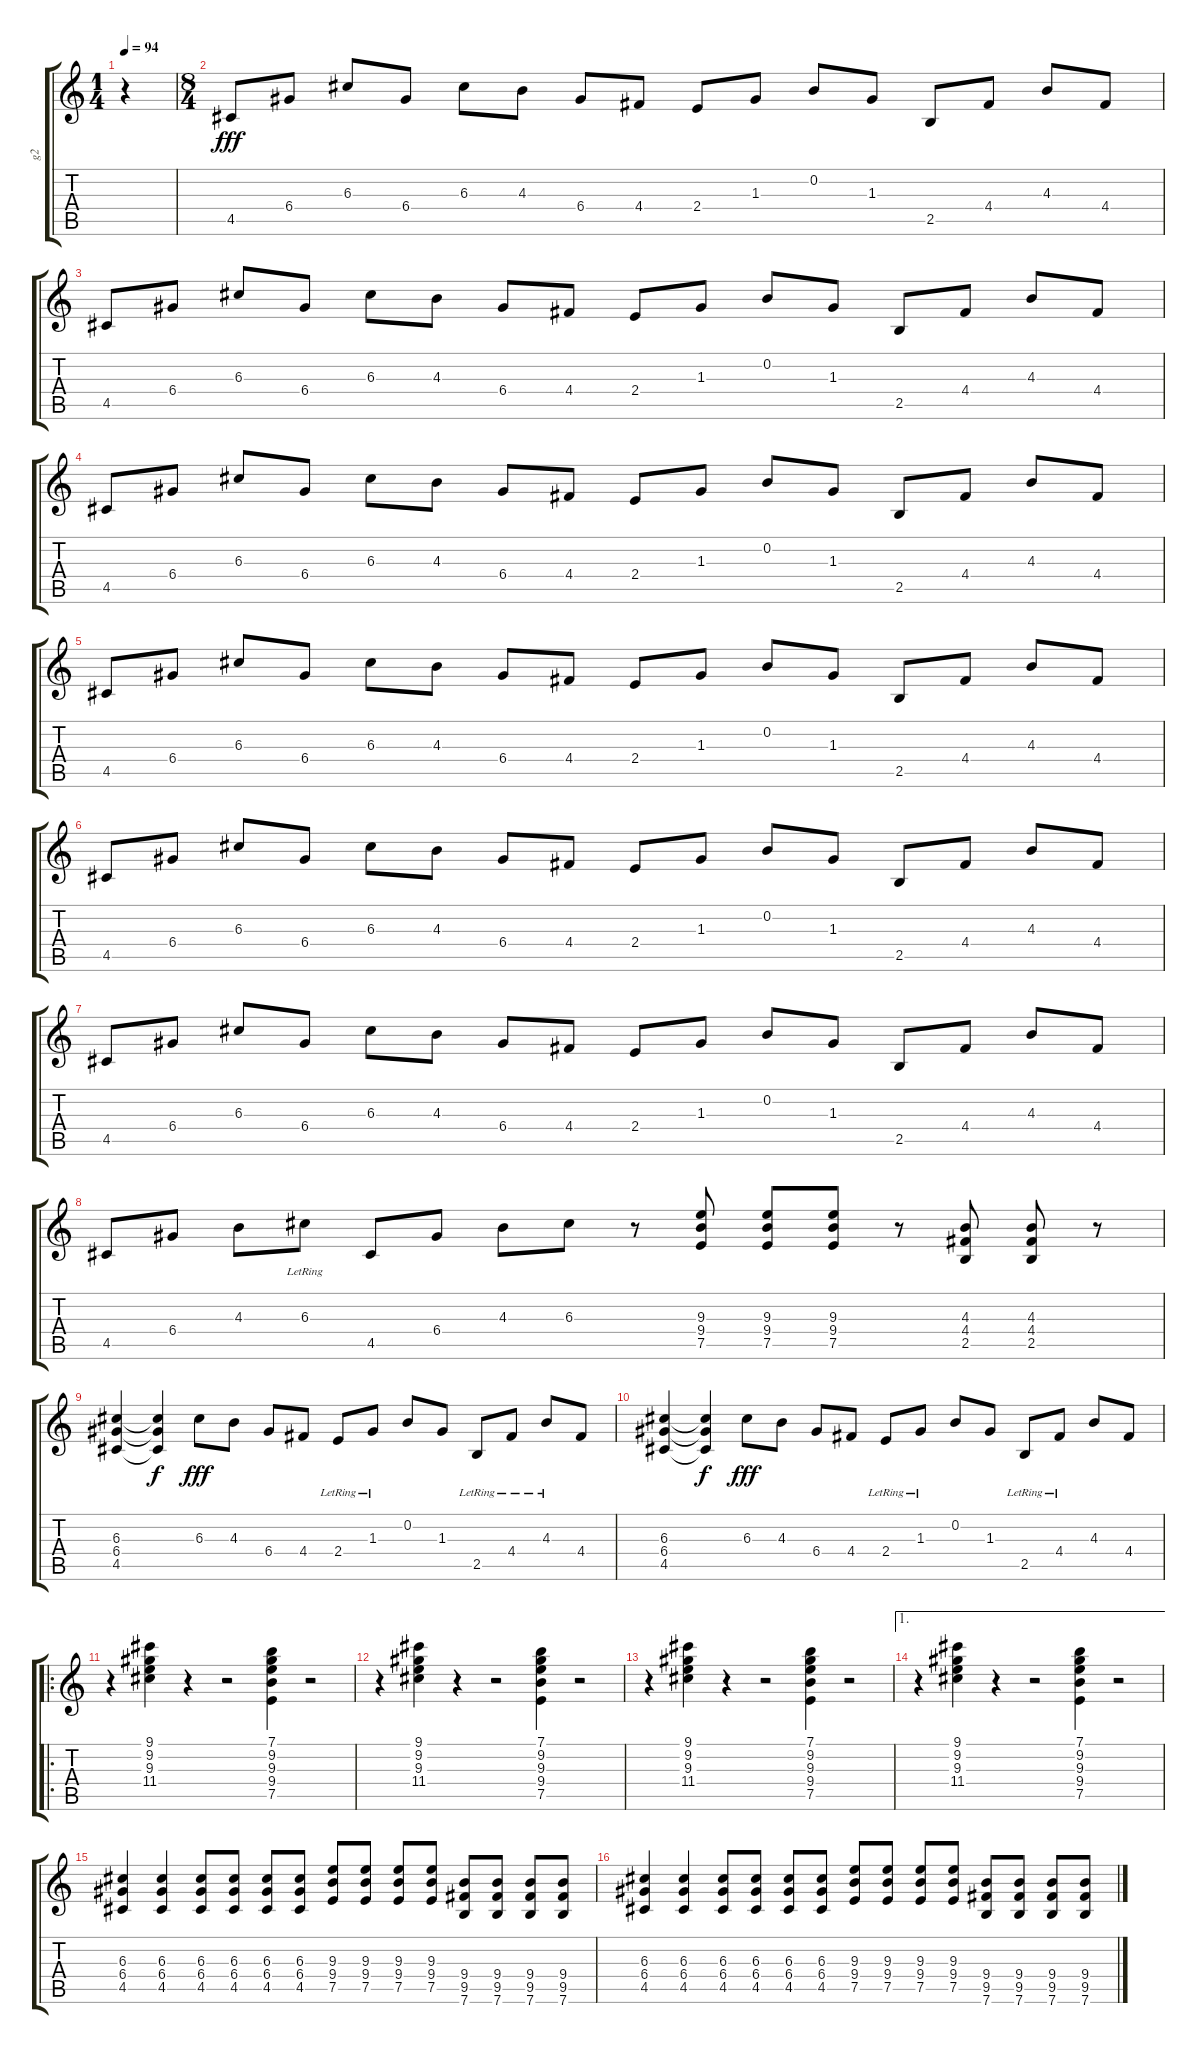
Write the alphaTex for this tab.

\track ("g2" "g2") {instrument electricguitarclean}
\staff {score tabs}
\tuning (E4 B3 G3 D3 A2 E2) {hide}
\ts (1 4)
\tempo 94
\clef g2
\ks c
r.4{dy fff instrument electricguitarclean} |
\ts (8 4)
4.5.8 6.4.8 6.3.8 6.4.8 6.3.8 4.3.8 6.4.8 4.4.8 2.4.8 1.3.8 0.2.8 1.3.8 2.5.8 4.4.8 4.3.8 4.4.8 |
4.5.8 6.4.8 6.3.8 6.4.8 6.3.8 4.3.8 6.4.8 4.4.8 2.4.8 1.3.8 0.2.8 1.3.8 2.5.8 4.4.8 4.3.8 4.4.8 |
4.5.8 6.4.8 6.3.8 6.4.8 6.3.8 4.3.8 6.4.8 4.4.8 2.4.8 1.3.8 0.2.8 1.3.8 2.5.8 4.4.8 4.3.8 4.4.8 |
4.5.8 6.4.8 6.3.8 6.4.8 6.3.8 4.3.8 6.4.8 4.4.8 2.4.8 1.3.8 0.2.8 1.3.8 2.5.8 4.4.8 4.3.8 4.4.8 |
4.5.8 6.4.8 6.3.8 6.4.8 6.3.8 4.3.8 6.4.8 4.4.8 2.4.8 1.3.8 0.2.8 1.3.8 2.5.8 4.4.8 4.3.8 4.4.8 |
4.5.8 6.4.8 6.3.8 6.4.8 6.3.8 4.3.8 6.4.8 4.4.8 2.4.8 1.3.8 0.2.8 1.3.8 2.5.8 4.4.8 4.3.8 4.4.8 |
4.5.8 6.4.8 4.3.8 6.3{lr}.8 4.5.8 6.4.8 4.3.8 6.3.8 r.8 (9.3 9.4 7.5).8{volume 13 instrument overdrivenguitar} (9.3 9.4 7.5).8 (9.3 9.4 7.5).8 r.8 (4.3 4.4 2.5).8 (4.3 4.4 2.5).8 r.8 |
(6.3 6.4 4.5).4 (6.3{t} 6.4{t} 4.5{t}).4{dy f} 6.3.8{dy fff} 4.3.8 6.4.8 4.4.8 2.4{lr}.8 1.3{lr}.8 0.2.8 1.3.8 2.5{lr}.8 4.4{lr}.8 4.3{lr}.8 4.4.8 |
(6.3 6.4 4.5).4 (6.3{t} 6.4{t} 4.5{t}).4{dy f} 6.3.8{dy fff} 4.3.8 6.4.8 4.4.8 2.4{lr}.8 1.3{lr}.8 0.2.8 1.3.8 2.5{lr}.8 4.4{lr}.8 4.3.8 4.4.8 |
\ro
r.4 (9.1 9.2 9.3 11.4).4{volume 10 instrument electricguitarclean} r.4 r.2 (7.1 9.2 9.3 9.4 7.5).4 r.2 |
r.4 (9.1 9.2 9.3 11.4).4 r.4 r.2 (7.1 9.2 9.3 9.4 7.5).4 r.2 |
r.4 (9.1 9.2 9.3 11.4).4 r.4 r.2 (7.1 9.2 9.3 9.4 7.5).4 r.2 |
\ae 1
r.4 (9.1 9.2 9.3 11.4).4 r.4 r.2 (7.1 9.2 9.3 9.4 7.5).4 r.2 |
(6.3 6.4 4.5).4{volume 13 instrument overdrivenguitar} (6.3 6.4 4.5).4 (6.3 6.4 4.5).8 (6.3 6.4 4.5).8 (6.3 6.4 4.5).8 (6.3 6.4 4.5).8 (9.3 9.4 7.5).8 (9.3 9.4 7.5).8 (9.3 9.4 7.5).8 (9.3 9.4 7.5).8 (9.4 9.5 7.6).8 (9.4 9.5 7.6).8 (9.4 9.5 7.6).8 (9.4 9.5 7.6).8 |
(6.3 6.4 4.5).4 (6.3 6.4 4.5).4 (6.3 6.4 4.5).8 (6.3 6.4 4.5).8 (6.3 6.4 4.5).8 (6.3 6.4 4.5).8 (9.3 9.4 7.5).8 (9.3 9.4 7.5).8 (9.3 9.4 7.5).8 (9.3 9.4 7.5).8 (9.4 9.5 7.6).8 (9.4 9.5 7.6).8 (9.4 9.5 7.6).8 (9.4 9.5 7.6).8
